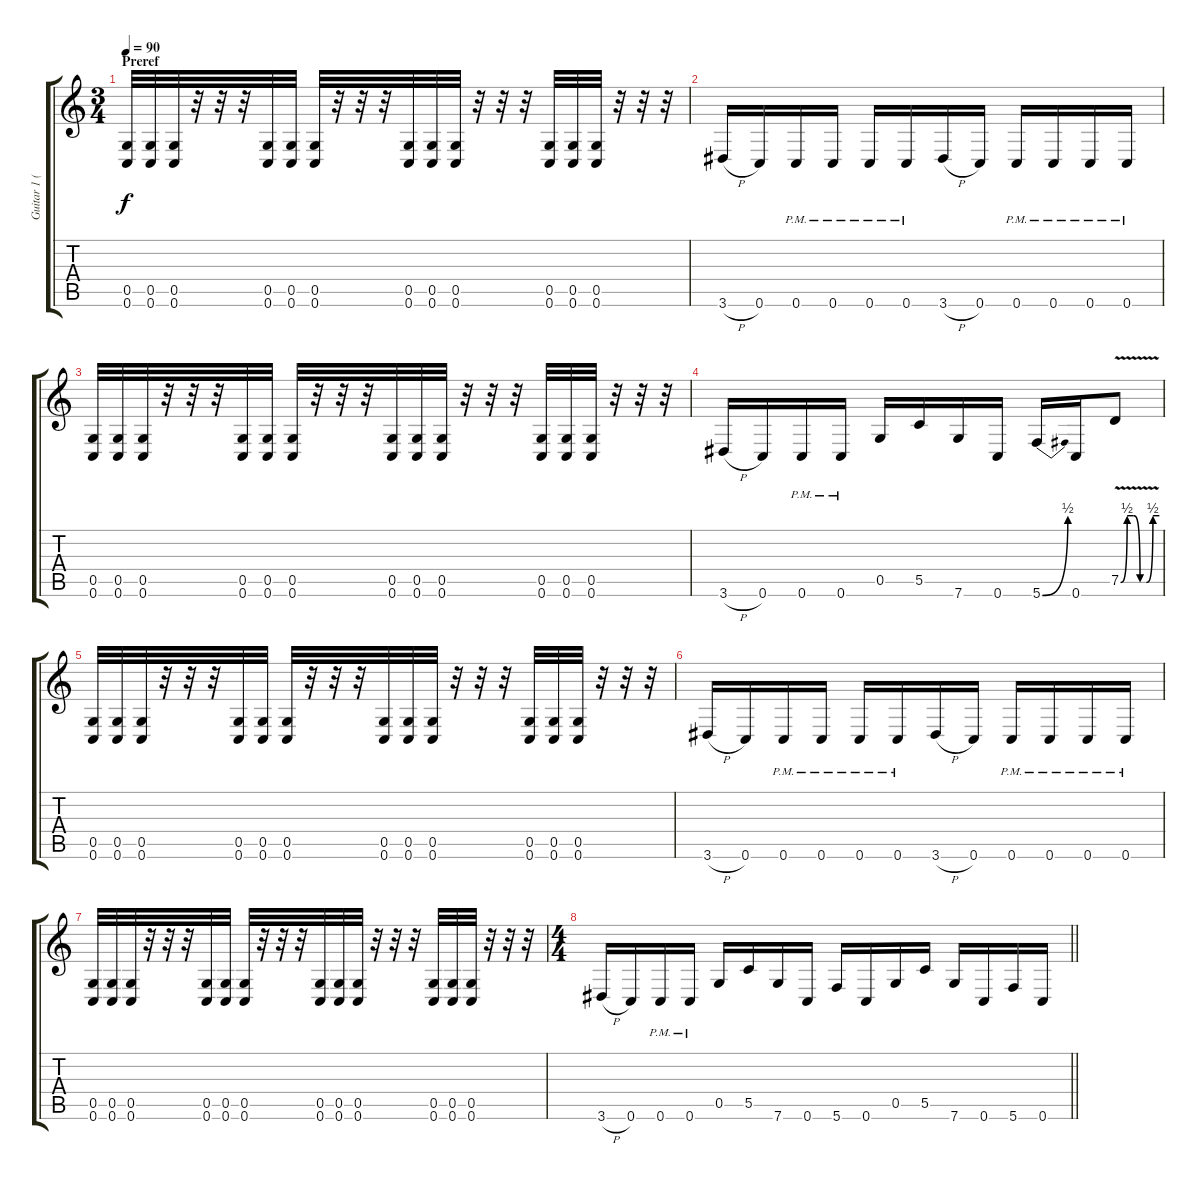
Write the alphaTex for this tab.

\track ("Guitar 1 (Adam)" "Guitar 1 (") {instrument acousticguitarsteel}
\staff {score tabs}
\tuning (D4 A3 F3 C3 G2 C2) {hide}
\ts (3 4)
\section ("" "Preref")
\tempo 90
\clef g2
\ks c
(0.5 0.6).32{dy f instrument distortionguitar} (0.5 0.6).32 (0.5 0.6).32 r.32 r.32 r.32 (0.5 0.6).32 (0.5 0.6).32 (0.5 0.6).32 r.32 r.32 r.32 (0.5 0.6).32 (0.5 0.6).32 (0.5 0.6).32 r.32 r.32 r.32 (0.5 0.6).32 (0.5 0.6).32 (0.5 0.6).32 r.32 r.32 r.32 |
3.6{h}.16 0.6.16 0.6{pm}.16 0.6{pm}.16 0.6{pm}.16 0.6{pm}.16 3.6{h}.16 0.6.16 0.6{pm}.16 0.6{pm}.16 0.6{pm}.16 0.6{pm}.16 |
(0.5 0.6).32{instrument distortionguitar} (0.5 0.6).32 (0.5 0.6).32 r.32 r.32 r.32 (0.5 0.6).32 (0.5 0.6).32 (0.5 0.6).32 r.32 r.32 r.32 (0.5 0.6).32 (0.5 0.6).32 (0.5 0.6).32 r.32 r.32 r.32 (0.5 0.6).32 (0.5 0.6).32 (0.5 0.6).32 r.32 r.32 r.32 |
3.6{h}.16 0.6.16 0.6{pm}.16 0.6{pm}.16 0.5.16 5.5.16 7.6.16 0.6.16 5.6{be (bend 0 0 60 2)}.16 0.6.16 7.5{be (custom 0 0 10 2 20 2 30 0 40 0 50 2 60 2) v}.8{instrument guitarharmonics} |
(0.5 0.6).32{instrument distortionguitar} (0.5 0.6).32 (0.5 0.6).32 r.32 r.32 r.32 (0.5 0.6).32 (0.5 0.6).32 (0.5 0.6).32 r.32 r.32 r.32 (0.5 0.6).32 (0.5 0.6).32 (0.5 0.6).32 r.32 r.32 r.32 (0.5 0.6).32 (0.5 0.6).32 (0.5 0.6).32 r.32 r.32 r.32 |
3.6{h}.16 0.6.16 0.6{pm}.16 0.6{pm}.16 0.6{pm}.16 0.6{pm}.16 3.6{h}.16 0.6.16 0.6{pm}.16 0.6{pm}.16 0.6{pm}.16 0.6{pm}.16 |
(0.5 0.6).32{instrument distortionguitar} (0.5 0.6).32 (0.5 0.6).32 r.32 r.32 r.32 (0.5 0.6).32 (0.5 0.6).32 (0.5 0.6).32 r.32 r.32 r.32 (0.5 0.6).32 (0.5 0.6).32 (0.5 0.6).32 r.32 r.32 r.32 (0.5 0.6).32 (0.5 0.6).32 (0.5 0.6).32 r.32 r.32 r.32 |
\ts (4 4)
\barLineRight lightlight
3.6{h}.16 0.6.16 0.6{pm}.16 0.6{pm}.16 0.5.16 5.5.16 7.6.16 0.6.16 5.6.16 0.6.16 0.5.16 5.5.16 7.6.16 0.6.16 5.6.16 0.6.16{volume 0}
